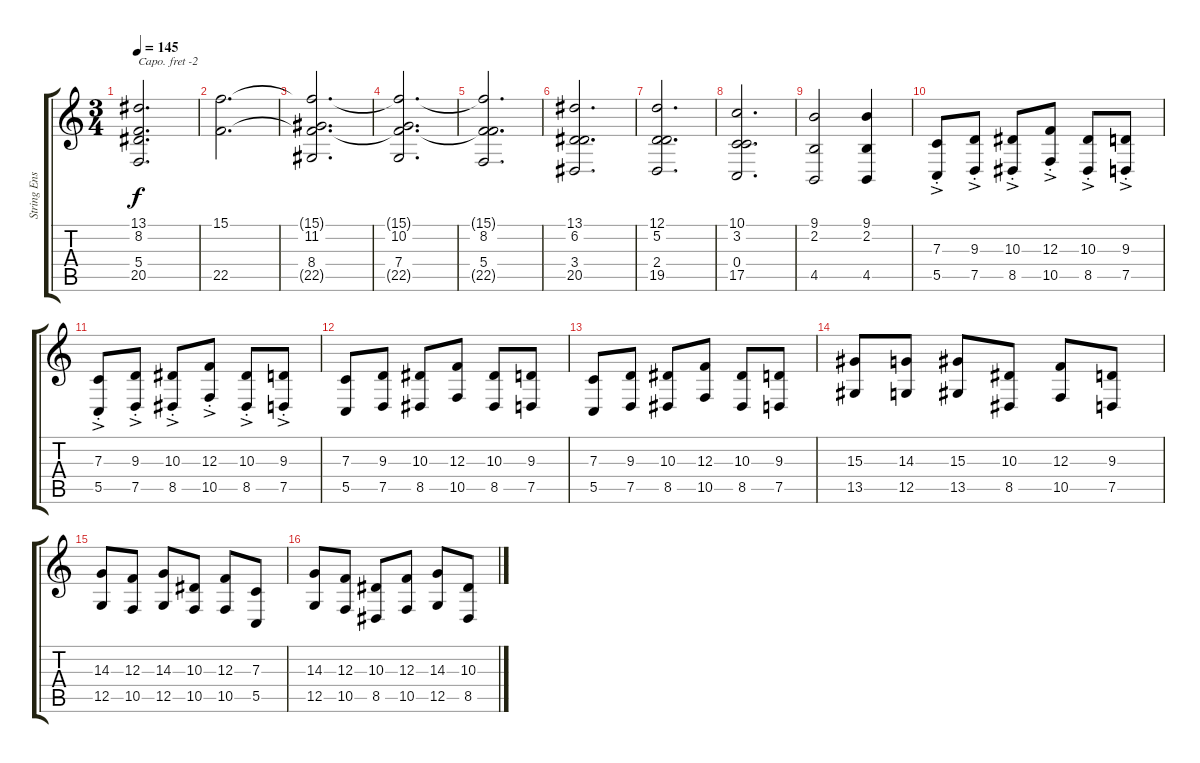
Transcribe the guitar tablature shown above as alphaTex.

\track ("String Ensemble" "String Ens") {instrument stringensemble1}
\staff {score tabs}
\capo -2
\tuning (E4 B3 G3 D3 A2 D2) {hide}
\ts (3 4)
\tempo 145
\clef g2
\ks c
(13.1{t} 8.2 5.4 20.5{t}).2{d dy f} |
(15.1 22.5).2{d} |
(15.1{t} 11.2 8.4 22.5{t}).2{d} |
(15.1{t} 10.2 7.4 22.5{t}).2{d} |
(15.1{t} 8.2 5.4 22.5{t}).2{d} |
(13.1 6.2 3.4 20.5).2{d} |
(12.1 5.2 2.4 19.5).2{d} |
(10.1 3.2 0.4 17.5).2{d} |
(9.1 2.2 4.5).2 (9.1 2.2 4.5).4 |
(7.3{ac st} 5.5{ac st}).8 (9.3{ac st} 7.5{ac st}).8 (10.3{ac st} 8.5{ac st}).8 (12.3{ac st} 10.5{ac st}).8 (10.3{ac st} 8.5{ac st}).8 (9.3{ac st} 7.5{ac st}).8 |
(7.3{ac st} 5.5{ac st}).8 (9.3{ac st} 7.5{ac st}).8 (10.3{ac st} 8.5{ac st}).8 (12.3{ac st} 10.5{ac st}).8 (10.3{ac st} 8.5{ac st}).8 (9.3{ac st} 7.5{ac st}).8 |
(7.3 5.5).8 (9.3 7.5).8 (10.3 8.5).8 (12.3 10.5).8 (10.3 8.5).8 (9.3 7.5).8 |
(7.3 5.5).8 (9.3 7.5).8 (10.3 8.5).8 (12.3 10.5).8 (10.3 8.5).8 (9.3 7.5).8 |
(15.3 13.5).8 (14.3 12.5).8 (15.3 13.5).8 (10.3 8.5).8 (12.3 10.5).8 (9.3 7.5).8 |
(14.3 12.5).8 (12.3 10.5).8 (14.3 12.5).8 (10.3 10.5).8 (12.3 10.5).8 (7.3 5.5).8 |
(14.3 12.5).8 (12.3 10.5).8 (10.3 8.5).8 (12.3 10.5).8 (14.3 12.5).8 (10.3 8.5).8
